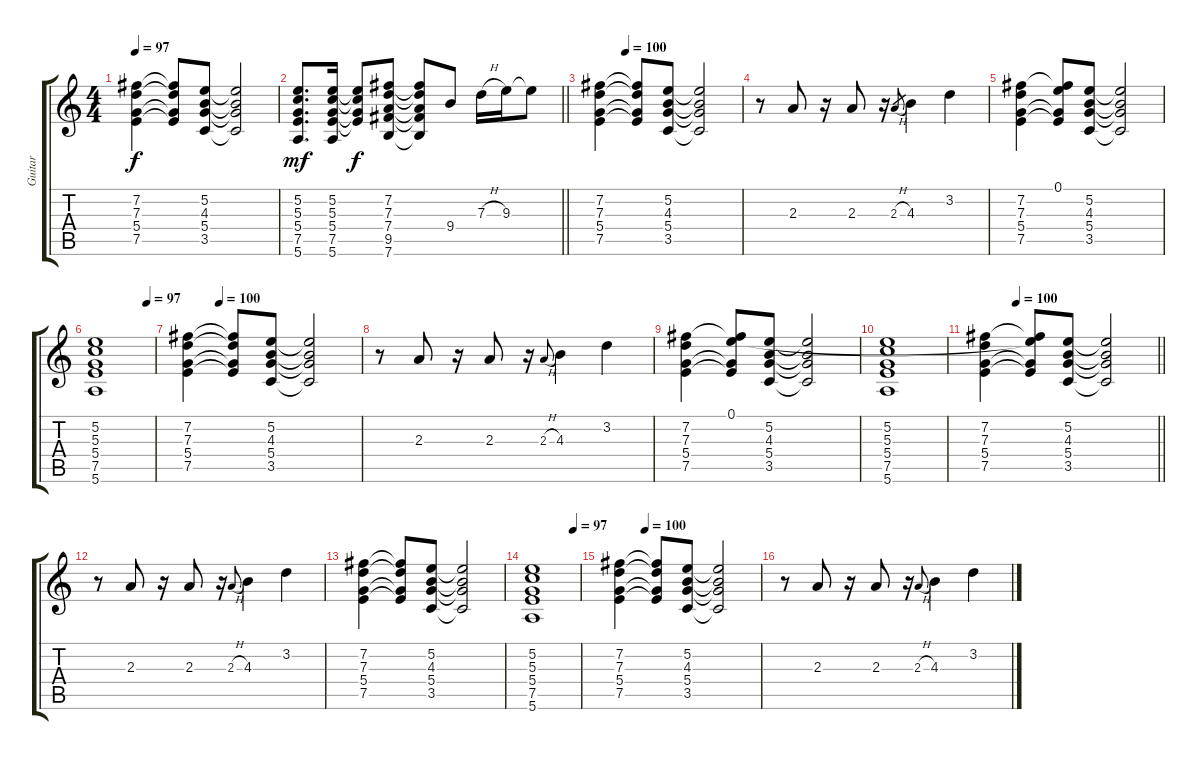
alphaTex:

\track ("Guitar" "Guitar") {instrument acousticguitarnylon}
\staff {score tabs}
\tuning (E4 B3 G3 D3 A2 E2) {hide}
\ts (4 4)
\tempo 97
\clef g2
\ks c
(7.2 7.3 5.4 7.5).4{dy f} (7.2{t} 7.3{t} 5.4{t} 7.5{t}).8 (5.2 4.3 5.4 3.5).8 (5.2{t} 4.3{t} 5.4{t} 3.5{t}).2 |
\barLineRight lightlight
(5.2 5.3 5.4 7.5 5.6).8{d dy mf} (5.2 5.3 5.4 7.5 5.6).16 (5.2{t} 5.3{t} 5.4{t} 7.5{t}).8{dy f} (7.2 7.3 7.4 9.5 7.6).8 (7.2{t} 7.3{t} 7.4{t} 9.5{t} 7.6{t}).8 9.4.8 7.3{h}.16 9.3.16 9.3{t}.8 |
\tempo (100 0.1875)
(7.2 7.3 5.4 7.5).4{volume 12} (7.2{t} 7.3{t} 5.4{t} 7.5{t}).8 (5.2 4.3 5.4 3.5).8 (5.2{t} 4.3{t} 5.4{t} 3.5{t}).2 |
r.8 2.3.8 r.16 2.3.8 r.16 2.3{h}.8{gr} 4.3.4 3.2.4 |
(7.2 7.3 5.4 7.5).4 (0.1 7.2{t} 5.4{t} 7.5{t}).8 (5.2 4.3 5.4 3.5).8 (5.2{t} 4.3{t} 5.4{t} 3.5{t}).2 |
\tempo (97 0.875)
(5.2 5.3 5.4 7.5 5.6).1 |
\tempo (100 0.1875)
(7.2 7.3 5.4 7.5).4 (7.2{t} 7.3{t} 5.4{t} 7.5{t}).8 (5.2 4.3 5.4 3.5).8 (5.2{t} 4.3{t} 5.4{t} 3.5{t}).2 |
r.8 2.3.8 r.16 2.3.8 r.16 2.3{h}.8{gr onbeat} 4.3.4 3.2.4 |
(7.2 7.3 5.4 7.5).4 (0.1 7.2{t} 5.4{t} 7.5{t}).8 (5.2 4.3 5.4 3.5).8 (5.2{t} 4.3{t} 5.4{t} 3.5{t}).2 |
(5.2 5.3 5.4 7.5 5.6).1 |
\tempo (100 0.1875)
\barLineRight lightlight
(7.2 7.3 5.4 7.5).4 (0.1{t} 7.2{t} 5.4{t} 7.5{t}).8 (5.2 4.3 5.4 3.5).8 (5.2{t} 4.3{t} 5.4{t} 3.5{t}).2 |
r.8 2.3.8 r.16 2.3.8 r.16 2.3{h}.8{gr onbeat} 4.3.4 3.2.4 |
(7.2 7.3 5.4 7.5).4 (7.2{t} 7.3{t} 5.4{t} 7.5{t}).8 (5.2 4.3 5.4 3.5).8 (5.2{t} 4.3{t} 5.4{t} 3.5{t}).2 |
\tempo (97 0.875)
(5.2 5.3 5.4 7.5 5.6).1 |
\tempo (100 0.1875)
(7.2 7.3 5.4 7.5).4 (7.2{t} 7.3{t} 5.4{t} 7.5{t}).8 (5.2 4.3 5.4 3.5).8 (5.2{t} 4.3{t} 5.4{t} 3.5{t}).2 |
r.8 2.3.8 r.16 2.3.8 r.16 2.3{h}.8{gr onbeat} 4.3.4 3.2.4
